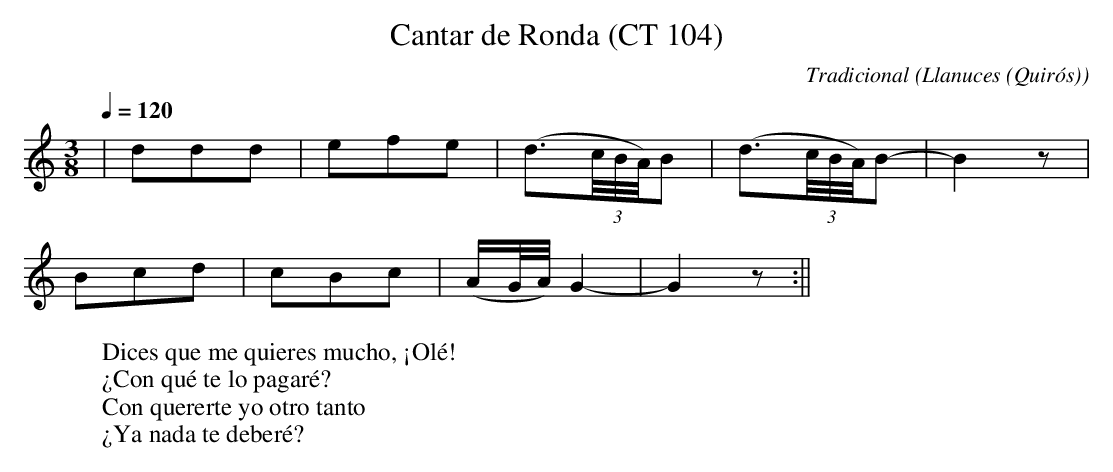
X:1
T:Cantar de Ronda (CT 104)
C:Tradicional
O:Llanuces (Quirós)
M:3/8
L:1/8
Q:1/4=120
K:C
|ddd|efe|(d3/2(3c/4B/4A/4)B|(d3/2(3c/4B/4A/4)B-|B2 z|
Bcd|cBc|(A/G/4A/4)G2-|G2 z :||
W:Dices que me quieres mucho, ¡Olé!
W:¿Con qué te lo pagaré?
W:Con quererte yo otro tanto
W:¿Ya nada te deberé?
W:
